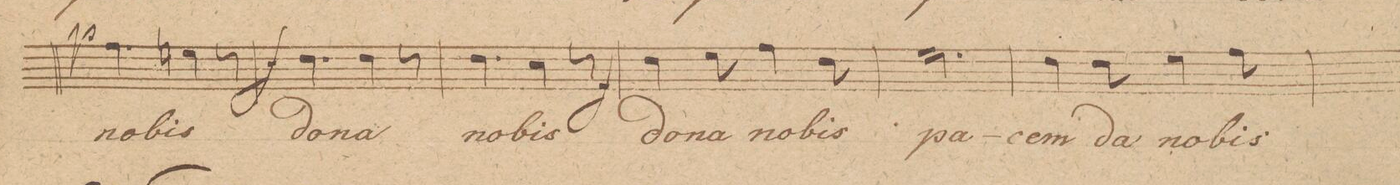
**kern	**text	**dynam
*I"Tenore 1mo	*	*
*clefC4	*	*
*k[]	*	*
*M6/8	*	*
4.e\	no-	p
4dn\	-bis	.
8r	.	.
=77	=77	=77
4.c\	do-	f
4c\	-na	.
8r	.	.
=78	=78	=78
4.c\	no-	.
4B\	-bis	.
8r	.	.
=79	=79	=79
4c\	do-	f
8d\	-na	.
4e\	no-	.
8c\	-bis	.
=80	=80	=80
2.d\	pa-	.
=81	=81	=81
4c\	-cem	.
8c\	da	.
4d\	no-	.
8e\	-bis	.
=82	=82	=82
*-	*-	*-
